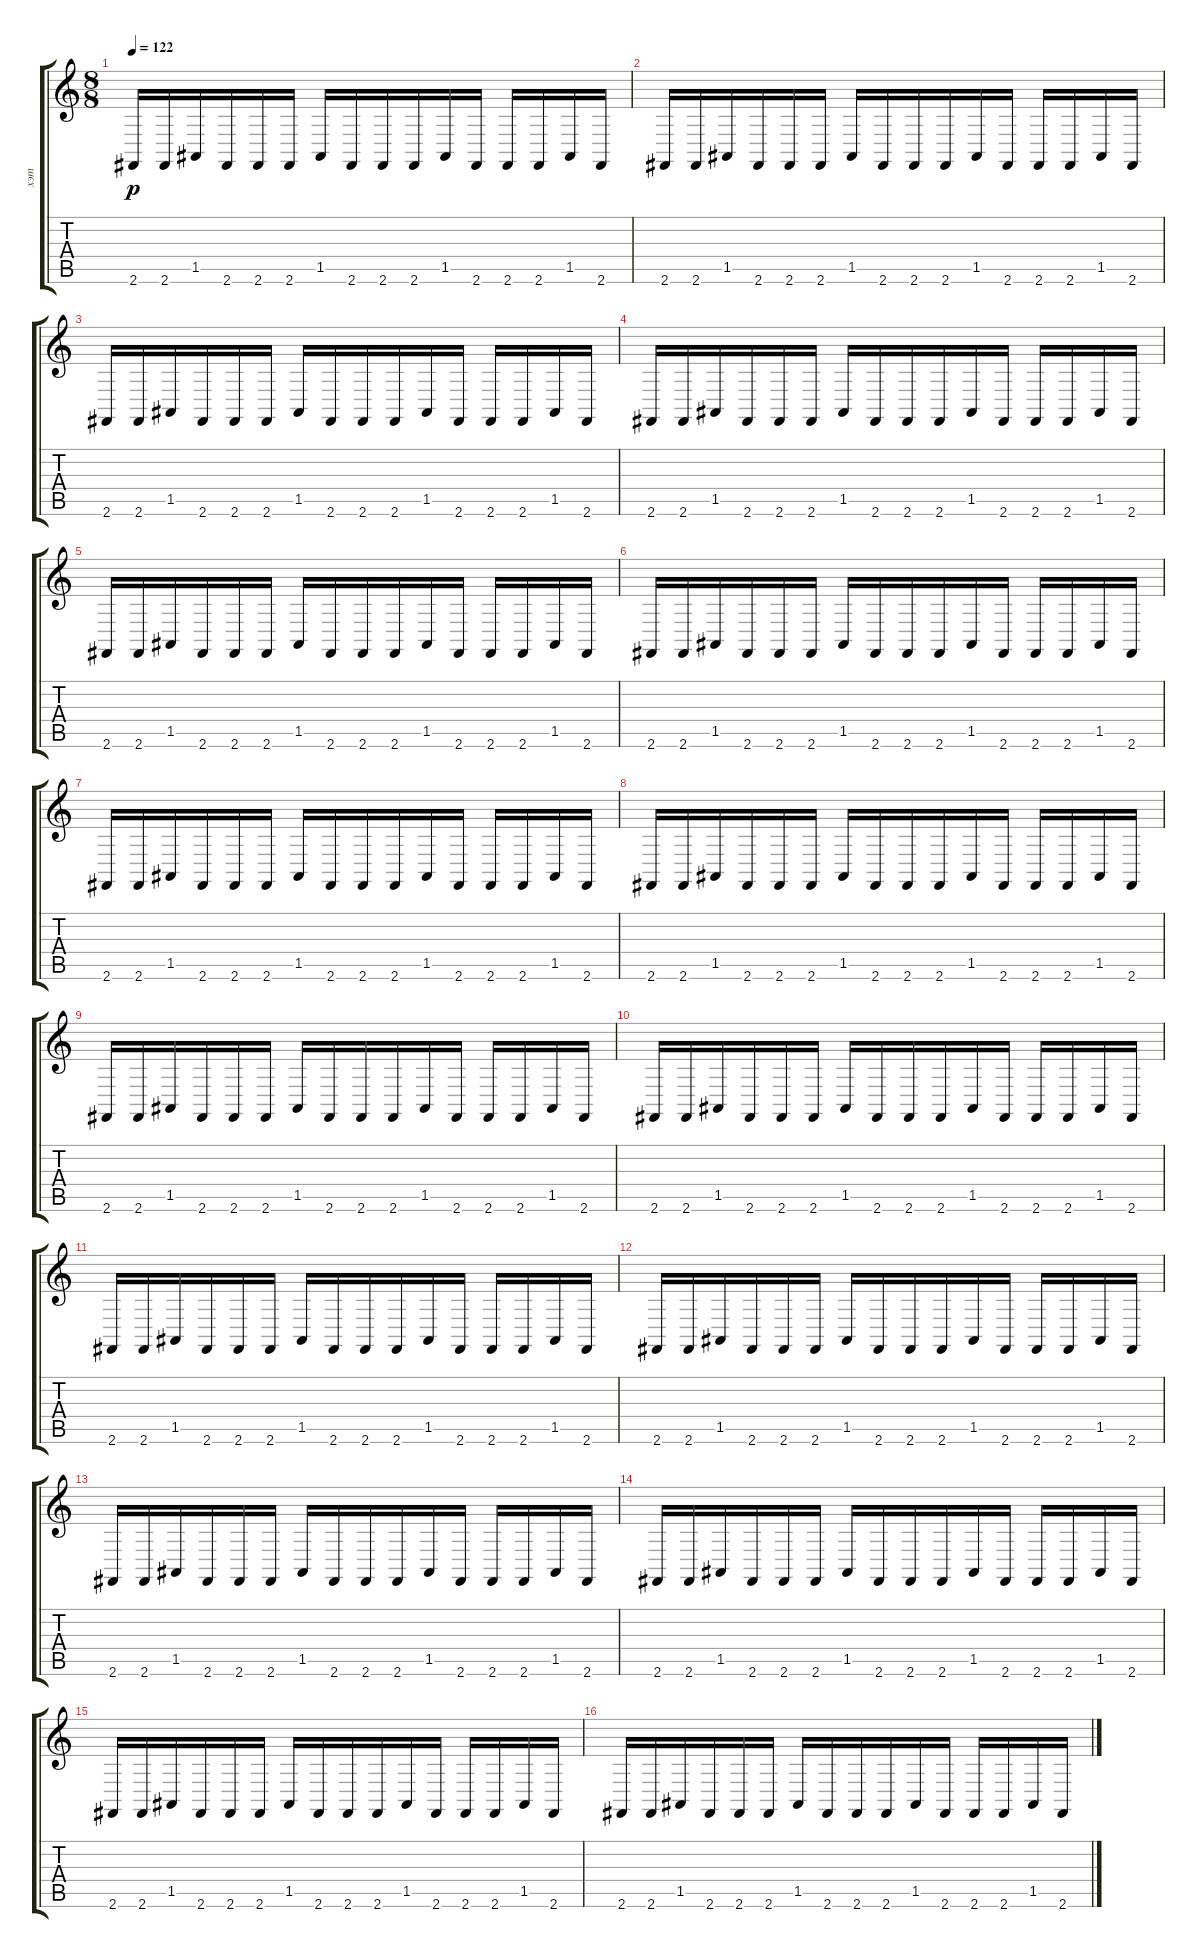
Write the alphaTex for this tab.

\track ("хэт" "хэт") {instrument acousticgrandpiano}
\staff {score tabs}
\tuning (E4 B3 G3 D3 A2 E2) {hide}
\ts (8 8)
\tempo 122
\clef g2
\ks c
2.6.16{dy p} 2.6.16 1.5.16 2.6.16 2.6.16 2.6.16 1.5.16 2.6.16 2.6.16 2.6.16 1.5.16 2.6.16 2.6.16 2.6.16 1.5.16 2.6.16 |
2.6.16 2.6.16 1.5.16 2.6.16 2.6.16 2.6.16 1.5.16 2.6.16 2.6.16 2.6.16 1.5.16 2.6.16 2.6.16 2.6.16 1.5.16 2.6.16 |
2.6.16 2.6.16 1.5.16 2.6.16 2.6.16 2.6.16 1.5.16 2.6.16 2.6.16 2.6.16 1.5.16 2.6.16 2.6.16 2.6.16 1.5.16 2.6.16 |
2.6.16 2.6.16 1.5.16 2.6.16 2.6.16 2.6.16 1.5.16 2.6.16 2.6.16 2.6.16 1.5.16 2.6.16 2.6.16 2.6.16 1.5.16 2.6.16 |
2.6.16 2.6.16 1.5.16 2.6.16 2.6.16 2.6.16 1.5.16 2.6.16 2.6.16 2.6.16 1.5.16 2.6.16 2.6.16 2.6.16 1.5.16 2.6.16 |
2.6.16 2.6.16 1.5.16 2.6.16 2.6.16 2.6.16 1.5.16 2.6.16 2.6.16 2.6.16 1.5.16 2.6.16 2.6.16 2.6.16 1.5.16 2.6.16 |
2.6.16 2.6.16 1.5.16 2.6.16 2.6.16 2.6.16 1.5.16 2.6.16 2.6.16 2.6.16 1.5.16 2.6.16 2.6.16 2.6.16 1.5.16 2.6.16 |
2.6.16 2.6.16 1.5.16 2.6.16 2.6.16 2.6.16 1.5.16 2.6.16 2.6.16 2.6.16 1.5.16 2.6.16 2.6.16 2.6.16 1.5.16 2.6.16 |
2.6.16 2.6.16 1.5.16 2.6.16 2.6.16 2.6.16 1.5.16 2.6.16 2.6.16 2.6.16 1.5.16 2.6.16 2.6.16 2.6.16 1.5.16 2.6.16 |
2.6.16 2.6.16 1.5.16 2.6.16 2.6.16 2.6.16 1.5.16 2.6.16 2.6.16 2.6.16 1.5.16 2.6.16 2.6.16 2.6.16 1.5.16 2.6.16 |
2.6.16 2.6.16 1.5.16 2.6.16 2.6.16 2.6.16 1.5.16 2.6.16 2.6.16 2.6.16 1.5.16 2.6.16 2.6.16 2.6.16 1.5.16 2.6.16 |
2.6.16 2.6.16 1.5.16 2.6.16 2.6.16 2.6.16 1.5.16 2.6.16 2.6.16 2.6.16 1.5.16 2.6.16 2.6.16 2.6.16 1.5.16 2.6.16 |
2.6.16 2.6.16 1.5.16 2.6.16 2.6.16 2.6.16 1.5.16 2.6.16 2.6.16 2.6.16 1.5.16 2.6.16 2.6.16 2.6.16 1.5.16 2.6.16 |
2.6.16 2.6.16 1.5.16 2.6.16 2.6.16 2.6.16 1.5.16 2.6.16 2.6.16 2.6.16 1.5.16 2.6.16 2.6.16 2.6.16 1.5.16 2.6.16 |
2.6.16 2.6.16 1.5.16 2.6.16 2.6.16 2.6.16 1.5.16 2.6.16 2.6.16 2.6.16 1.5.16 2.6.16 2.6.16 2.6.16 1.5.16 2.6.16 |
2.6.16 2.6.16 1.5.16 2.6.16 2.6.16 2.6.16 1.5.16 2.6.16 2.6.16 2.6.16 1.5.16 2.6.16 2.6.16 2.6.16 1.5.16 2.6.16
